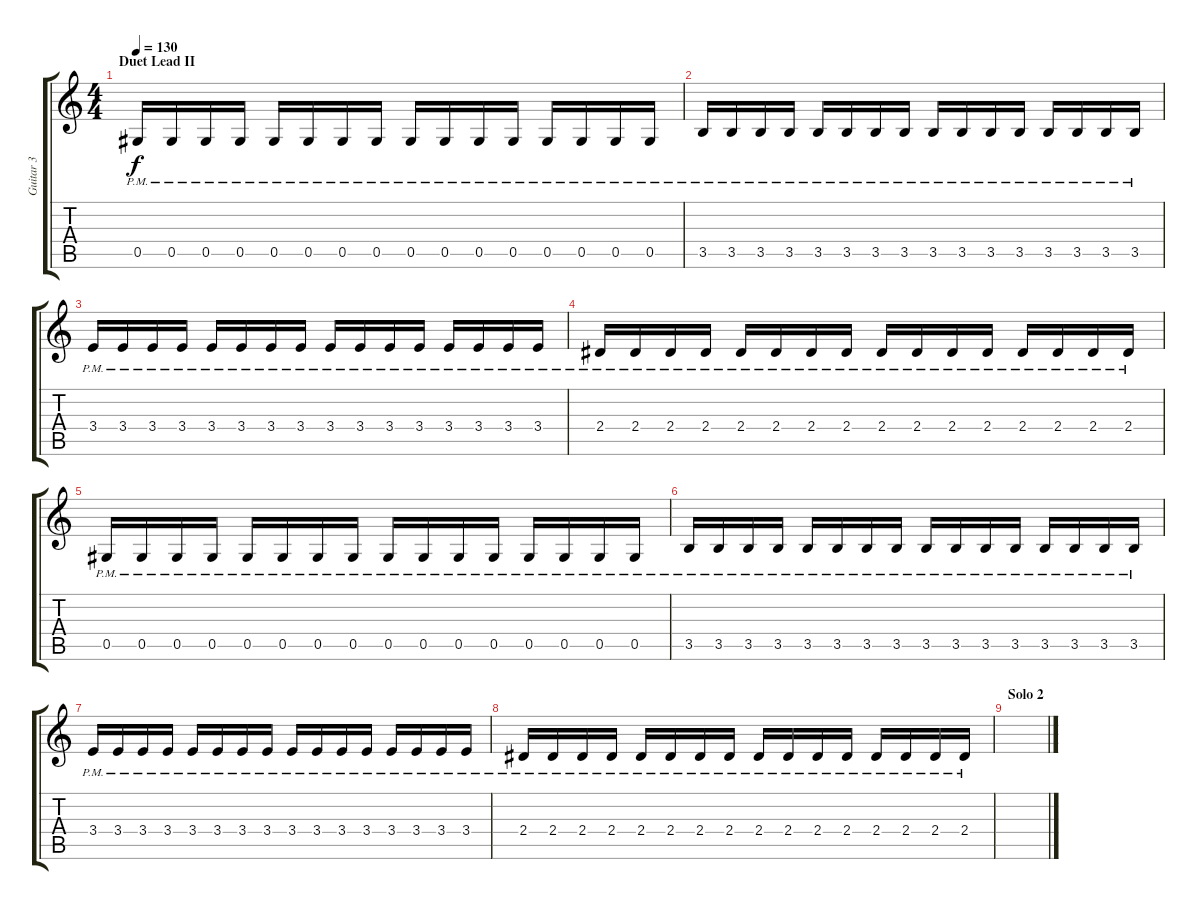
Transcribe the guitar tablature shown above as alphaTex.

\track ("Guitar 3" "Guitar 3") {instrument distortionguitar}
\staff {score tabs}
\tuning (Eb4 Bb3 Gb3 Db3 Ab2 Eb2) {hide}
\ts (4 4)
\section ("" "Duet Lead II")
\tempo 130
\clef g2
\ks c
0.5{pm}.16{dy f} 0.5{pm}.16 0.5{pm}.16 0.5{pm}.16 0.5{pm}.16 0.5{pm}.16 0.5{pm}.16 0.5{pm}.16 0.5{pm}.16 0.5{pm}.16 0.5{pm}.16 0.5{pm}.16 0.5{pm}.16 0.5{pm}.16 0.5{pm}.16 0.5{pm}.16 |
3.5{pm}.16 3.5{pm}.16 3.5{pm}.16 3.5{pm}.16 3.5{pm}.16 3.5{pm}.16 3.5{pm}.16 3.5{pm}.16 3.5{pm}.16 3.5{pm}.16 3.5{pm}.16 3.5{pm}.16 3.5{pm}.16 3.5{pm}.16 3.5{pm}.16 3.5{pm}.16 |
3.4{pm}.16 3.4{pm}.16 3.4{pm}.16 3.4{pm}.16 3.4{pm}.16 3.4{pm}.16 3.4{pm}.16 3.4{pm}.16 3.4{pm}.16 3.4{pm}.16 3.4{pm}.16 3.4{pm}.16 3.4{pm}.16 3.4{pm}.16 3.4{pm}.16 3.4{pm}.16 |
2.4{pm}.16 2.4{pm}.16 2.4{pm}.16 2.4{pm}.16 2.4{pm}.16 2.4{pm}.16 2.4{pm}.16 2.4{pm}.16 2.4{pm}.16 2.4{pm}.16 2.4{pm}.16 2.4{pm}.16 2.4{pm}.16 2.4{pm}.16 2.4{pm}.16 2.4{pm}.16 |
0.5{pm}.16 0.5{pm}.16 0.5{pm}.16 0.5{pm}.16 0.5{pm}.16 0.5{pm}.16 0.5{pm}.16 0.5{pm}.16 0.5{pm}.16 0.5{pm}.16 0.5{pm}.16 0.5{pm}.16 0.5{pm}.16 0.5{pm}.16 0.5{pm}.16 0.5{pm}.16 |
3.5{pm}.16 3.5{pm}.16 3.5{pm}.16 3.5{pm}.16 3.5{pm}.16 3.5{pm}.16 3.5{pm}.16 3.5{pm}.16 3.5{pm}.16 3.5{pm}.16 3.5{pm}.16 3.5{pm}.16 3.5{pm}.16 3.5{pm}.16 3.5{pm}.16 3.5{pm}.16 |
3.4{pm}.16 3.4{pm}.16 3.4{pm}.16 3.4{pm}.16 3.4{pm}.16 3.4{pm}.16 3.4{pm}.16 3.4{pm}.16 3.4{pm}.16 3.4{pm}.16 3.4{pm}.16 3.4{pm}.16 3.4{pm}.16 3.4{pm}.16 3.4{pm}.16 3.4{pm}.16 |
2.4{pm}.16 2.4{pm}.16 2.4{pm}.16 2.4{pm}.16 2.4{pm}.16 2.4{pm}.16 2.4{pm}.16 2.4{pm}.16 2.4{pm}.16 2.4{pm}.16 2.4{pm}.16 2.4{pm}.16 2.4{pm}.16 2.4{pm}.16 2.4{pm}.16 2.4{pm}.16 |
\section ("" "Solo 2")
